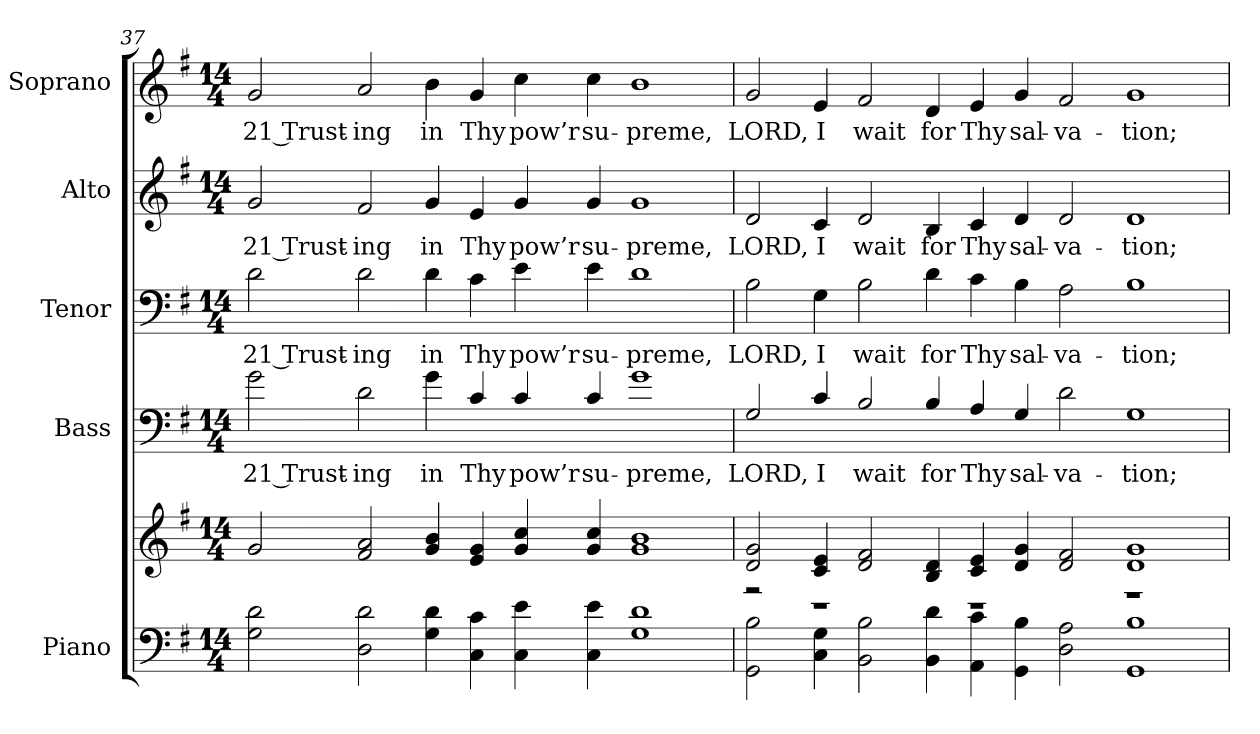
**kern	**kern	**kern	**text	**kern	**text	**kern	**text	**kern	**text
*part5	*part5	*part4	*part4	*part3	*part3	*part2	*part2	*part1	*part1
*staff6	*staff5	*staff4	*staff4	*staff3	*staff3	*staff2	*staff2	*staff1	*staff1
*I"Piano	*	*I"Bass	*	*I"Tenor	*	*I"Alto	*	*I"Soprano	*
*	*	*I'B.	*	*I'T.	*	*I'A.	*	*I'S.	*
!!LO:PB:g=z
*clefF4	*clefG2	*clefF4	*	*clefF4	*	*clefG2	*	*clefG2	*
*	*	*ITrd7c12	*	*	*	*	*	*	*
*k[f#]	*k[f#]	*k[f#]	*	*k[f#]	*	*k[f#]	*	*k[f#]	*
*G:	*G:	*G:	*	*G:	*	*G:	*	*G:	*
*M14/4	*M14/4	*M14/4	*	*M14/4	*	*M14/4	*	*M14/4	*
=37	=37	=37	=37	=37	=37	=37	=37	=37	=37
!	!	!	!LO:LY:b:color=#000000	!	!	!	!	!	!
!	!	!	!	!	!LO:LY:b:color=#000000	!	!	!	!
!	!	!	!	!	!	!	!LO:LY:b:color=#000000	!	!
!	!	!	!	!	!	!	!	!	!LO:LY:b:color=#000000
2Gi\ 2di	2gi/	2Gi\	21 Trust-	2di\	21 Trust-	2gi/	21 Trust-	2gi/	21 Trust-
!	!	!	!LO:LY:b:color=#000000	!	!	!	!	!	!
!	!	!	!	!	!LO:LY:b:color=#000000	!	!	!	!
!	!	!	!	!	!	!	!LO:LY:b:color=#000000	!	!
!	!	!	!	!	!	!	!	!	!LO:LY:b:color=#000000
2Di\ 2di	2f#i/ 2ai	2Di\	-ing	2di\	-ing	2f#i/	-ing	2ai/	-ing
!	!	!	!LO:LY:b:color=#000000	!	!	!	!	!	!
!	!	!	!	!	!LO:LY:b:color=#000000	!	!	!	!
!	!	!	!	!	!	!	!LO:LY:b:color=#000000	!	!
!	!	!	!	!	!	!	!	!	!LO:LY:b:color=#000000
4Gi\ 4di	4gi/ 4bi	4Gi\	in	4di\	in	4gi/	in	4bi\	in
!	!	!	!LO:LY:b:color=#000000	!	!	!	!	!	!
!	!	!	!	!	!LO:LY:b:color=#000000	!	!	!	!
!	!	!	!	!	!	!	!LO:LY:b:color=#000000	!	!
!	!	!	!	!	!	!	!	!	!LO:LY:b:color=#000000
4Ci\ 4ci	4ei/ 4gi	4Ci/	Thy	4ci\	Thy	4ei/	Thy	4gi/	Thy
!	!	!	!LO:LY:b:color=#000000	!	!	!	!	!	!
!	!	!	!	!	!LO:LY:b:color=#000000	!	!	!	!
!	!	!	!	!	!	!	!LO:LY:b:color=#000000	!	!
!	!	!	!	!	!	!	!	!	!LO:LY:b:color=#000000
4Ci\ 4ei	4gi/ 4cci	4Ci/	pow’r	4ei\	pow’r	4gi/	pow’r	4cci\	pow’r
!	!	!	!LO:LY:b:color=#000000	!	!	!	!	!	!
!	!	!	!	!	!LO:LY:b:color=#000000	!	!	!	!
!	!	!	!	!	!	!	!LO:LY:b:color=#000000	!	!
!	!	!	!	!	!	!	!	!	!LO:LY:b:color=#000000
4Ci\ 4ei	4gi/ 4cci	4Ci/	su-	4ei\	su-	4gi/	su-	4cci\	su-
!	!	!	!LO:LY:b:color=#000000	!	!	!	!	!	!
!	!	!	!	!	!LO:LY:b:color=#000000	!	!	!	!
!	!	!	!	!	!	!	!LO:LY:b:color=#000000	!	!
!	!	!	!	!	!	!	!	!	!LO:LY:b:color=#000000
1Gi 1di	1gi 1bi	1Gi	-preme,	1di	-preme,	1gi	-preme,	1bi	-preme,
=38	=38	=38	=38	=38	=38	=38	=38	=38	=38
*	*^	*	*	*	*	*	*	*	*
!	!	!	!	!LO:LY:b:color=#000000	!	!	!	!	!	!
!	!	!	!	!	!	!LO:LY:b:color=#000000	!	!	!	!
!	!	!	!	!	!	!	!	!LO:LY:b:color=#000000	!	!
!	!	!	!	!	!	!	!	!	!	!LO:LY:b:color=#000000
2GGi\ 2Bi	2di/ 2gi	2r	2GGi/	LORD,	2Bi\	LORD,	2di/	LORD,	2gi/	LORD,
!	!	!	!	!LO:LY:b:color=#000000	!	!	!	!	!	!
!	!	!	!	!	!	!LO:LY:b:color=#000000	!	!	!	!
!	!	!	!	!	!	!	!	!LO:LY:b:color=#000000	!	!
!	!	!	!	!	!	!	!	!	!	!LO:LY:b:color=#000000
4Ci\ 4Gi	4ci/ 4ei	1r	4Ci/	I	4Gi\	I	4ci/	I	4ei/	I
!	!	!	!	!LO:LY:b:color=#000000	!	!	!	!	!	!
!	!	!	!	!	!	!LO:LY:b:color=#000000	!	!	!	!
!	!	!	!	!	!	!	!	!LO:LY:b:color=#000000	!	!
!	!	!	!	!	!	!	!	!	!	!LO:LY:b:color=#000000
2BBi\ 2Bi	2di/ 2f#i	.	2BBi/	wait	2Bi\	wait	2di/	wait	2f#i/	wait
!	!	!	!	!LO:LY:b:color=#000000	!	!	!	!	!	!
!	!	!	!	!	!	!LO:LY:b:color=#000000	!	!	!	!
!	!	!	!	!	!	!	!	!LO:LY:b:color=#000000	!	!
!	!	!	!	!	!	!	!	!	!	!LO:LY:b:color=#000000
4BBi\ 4di	4Bi/ 4di	.	4BBi/	for	4di\	for	4Bi/	for	4di/	for
!	!	!	!	!LO:LY:b:color=#000000	!	!	!	!	!	!
!	!	!	!	!	!	!LO:LY:b:color=#000000	!	!	!	!
!	!	!	!	!	!	!	!	!LO:LY:b:color=#000000	!	!
!	!	!	!	!	!	!	!	!	!	!LO:LY:b:color=#000000
4AAi\ 4ci	4ci/ 4ei	1r	4AAi/	Thy	4ci\	Thy	4ci/	Thy	4ei/	Thy
!	!	!	!	!LO:LY:b:color=#000000	!	!	!	!	!	!
!	!	!	!	!	!	!LO:LY:b:color=#000000	!	!	!	!
!	!	!	!	!	!	!	!	!LO:LY:b:color=#000000	!	!
!	!	!	!	!	!	!	!	!	!	!LO:LY:b:color=#000000
4GGi\ 4Bi	4di/ 4gi	.	4GGi/	sal-	4Bi\	sal-	4di/	sal-	4gi/	sal-
!	!	!	!	!LO:LY:b:color=#000000	!	!	!	!	!	!
!	!	!	!	!	!	!LO:LY:b:color=#000000	!	!	!	!
!	!	!	!	!	!	!	!	!LO:LY:b:color=#000000	!	!
!	!	!	!	!	!	!	!	!	!	!LO:LY:b:color=#000000
2Di\ 2Ai	2di/ 2f#i	.	2Di\	-va-	2Ai\	-va-	2di/	-va-	2f#i/	-va-
!	!	!	!	!LO:LY:b:color=#000000	!	!	!	!	!	!
!	!	!	!	!	!	!LO:LY:b:color=#000000	!	!	!	!
!	!	!	!	!	!	!	!	!LO:LY:b:color=#000000	!	!
!	!	!	!	!	!	!	!	!	!	!LO:LY:b:color=#000000
1GGi 1Bi	1di 1gi	1r	1GGi	-tion;	1Bi	-tion;	1di	-tion;	1gi	-tion;
*	*v	*v	*	*	*	*	*	*	*	*
=	=	=	=	=	=	=	=	=	=
*-	*-	*-	*-	*-	*-	*-	*-	*-	*-
